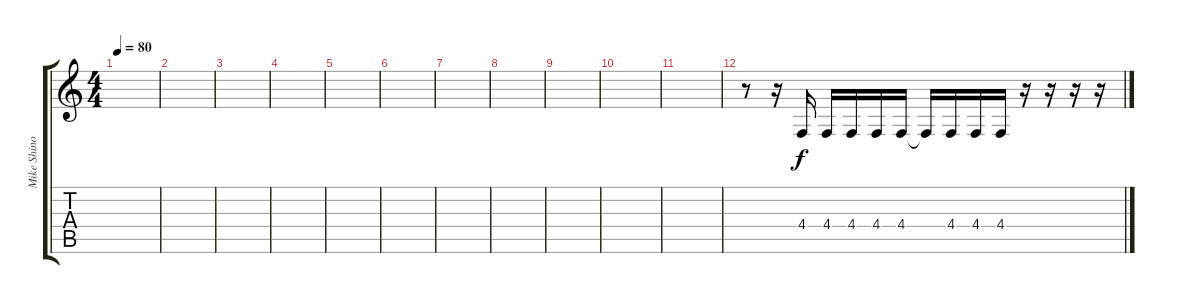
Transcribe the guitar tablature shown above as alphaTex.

\track ("Mike Shinoda (Emcee Vocals)" "Mike Shino") {instrument electricgrandpiano}
\staff {score tabs}
\tuning (Eb4 Bb3 Gb3 Db3 Ab2 Eb2) {hide}
\ts (4 4)
\tempo 80
\clef g2
\ks c
|
|
|
|
|
|
|
|
|
|
|
r.8 r.16 4.4.16 4.4.16 4.4.16 4.4.16 4.4.16 4.4{t}.16 4.4.16 4.4.16 4.4.16 r.16 r.16 r.16 r.16
